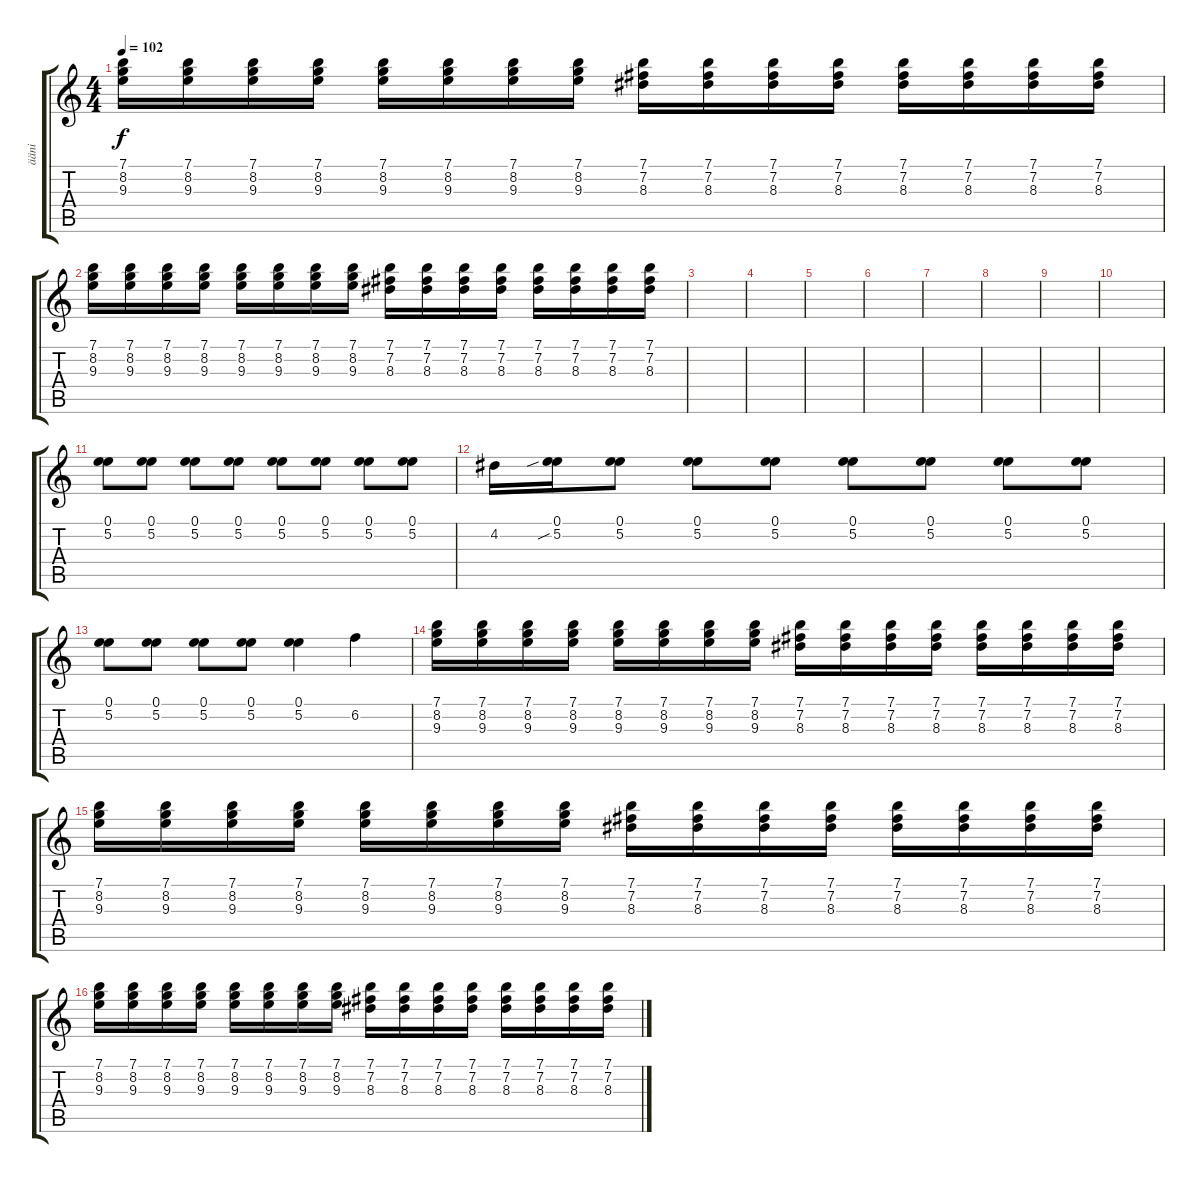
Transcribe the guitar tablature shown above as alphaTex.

\track ("ääni" "ääni") {instrument overdrivenguitar}
\staff {score tabs}
\tuning (E4 B3 G3 D3 A2 E2) {hide}
\ts (4 4)
\tempo 102
\clef g2
\ks c
(7.1 8.2 9.3).16{dy f} (7.1 8.2 9.3).16 (7.1 8.2 9.3).16 (7.1 8.2 9.3).16 (7.1 8.2 9.3).16 (7.1 8.2 9.3).16 (7.1 8.2 9.3).16 (7.1 8.2 9.3).16 (7.1 7.2 8.3).16 (7.1 7.2 8.3).16 (7.1 7.2 8.3).16 (7.1 7.2 8.3).16 (7.1 7.2 8.3).16 (7.1 7.2 8.3).16 (7.1 7.2 8.3).16 (7.1 7.2 8.3).16 |
(7.1 8.2 9.3).16 (7.1 8.2 9.3).16 (7.1 8.2 9.3).16 (7.1 8.2 9.3).16 (7.1 8.2 9.3).16 (7.1 8.2 9.3).16 (7.1 8.2 9.3).16 (7.1 8.2 9.3).16 (7.1 7.2 8.3).16 (7.1 7.2 8.3).16 (7.1 7.2 8.3).16 (7.1 7.2 8.3).16 (7.1 7.2 8.3).16 (7.1 7.2 8.3).16 (7.1 7.2 8.3).16 (7.1 7.2 8.3).16 |
|
|
|
|
|
|
|
|
(0.1 5.2).8 (0.1 5.2).8 (0.1 5.2).8 (0.1 5.2).8 (0.1 5.2).8 (0.1 5.2).8 (0.1 5.2).8 (0.1 5.2).8 |
4.2.16 (0.1 5.2{sib}).16 (0.1 5.2).8 (0.1 5.2).8 (0.1 5.2).8 (0.1 5.2).8 (0.1 5.2).8 (0.1 5.2).8 (0.1 5.2).8 |
(0.1 5.2).8 (0.1 5.2).8 (0.1 5.2).8 (0.1 5.2).8 (0.1 5.2).4 6.2.4 |
(7.1 8.2 9.3).16 (7.1 8.2 9.3).16 (7.1 8.2 9.3).16 (7.1 8.2 9.3).16 (7.1 8.2 9.3).16 (7.1 8.2 9.3).16 (7.1 8.2 9.3).16 (7.1 8.2 9.3).16 (7.1 7.2 8.3).16 (7.1 7.2 8.3).16 (7.1 7.2 8.3).16 (7.1 7.2 8.3).16 (7.1 7.2 8.3).16 (7.1 7.2 8.3).16 (7.1 7.2 8.3).16 (7.1 7.2 8.3).16 |
(7.1 8.2 9.3).16 (7.1 8.2 9.3).16 (7.1 8.2 9.3).16 (7.1 8.2 9.3).16 (7.1 8.2 9.3).16 (7.1 8.2 9.3).16 (7.1 8.2 9.3).16 (7.1 8.2 9.3).16 (7.1 7.2 8.3).16 (7.1 7.2 8.3).16 (7.1 7.2 8.3).16 (7.1 7.2 8.3).16 (7.1 7.2 8.3).16 (7.1 7.2 8.3).16 (7.1 7.2 8.3).16 (7.1 7.2 8.3).16 |
(7.1 8.2 9.3).16 (7.1 8.2 9.3).16 (7.1 8.2 9.3).16 (7.1 8.2 9.3).16 (7.1 8.2 9.3).16 (7.1 8.2 9.3).16 (7.1 8.2 9.3).16 (7.1 8.2 9.3).16 (7.1 7.2 8.3).16 (7.1 7.2 8.3).16 (7.1 7.2 8.3).16 (7.1 7.2 8.3).16 (7.1 7.2 8.3).16 (7.1 7.2 8.3).16 (7.1 7.2 8.3).16 (7.1 7.2 8.3).16
